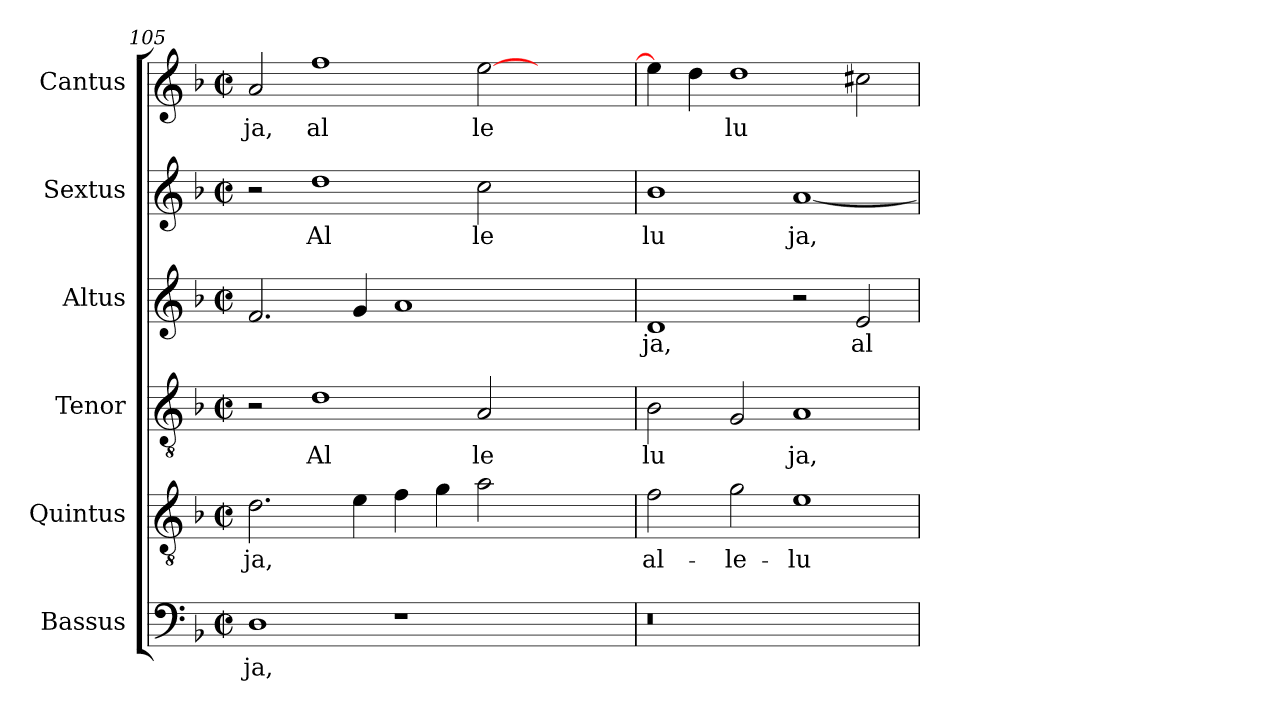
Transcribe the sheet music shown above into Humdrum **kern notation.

**kern	**text	**kern	**text	**kern	**text	**kern	**text	**kern	**text	**kern	**text
*part6	*part6	*part5	*part5	*part4	*part4	*part3	*part3	*part2	*part2	*part1	*part1
*staff6	*staff6	*staff5	*staff5	*staff4	*staff4	*staff3	*staff3	*staff2	*staff2	*staff1	*staff1
*I"Bassus	*	*I"Quintus	*	*I"Tenor	*	*I"Altus	*	*I"Sextus	*	*I"Cantus	*
*clefF4	*	*clefGv2	*	*clefGv2	*	*clefG2	*	*clefG2	*	*clefG2	*
*k[b-]	*	*k[b-]	*	*k[b-]	*	*k[b-]	*	*k[b-]	*	*k[b-]	*
*F:	*	*F:	*	*F:	*	*F:	*	*F:	*	*F:	*
*M2/2	*	*M2/2	*	*M2/2	*	*M2/2	*	*M2/2	*	*M2/2	*
*met(c|)	*	*met(c|)	*	*met(c|)	*	*met(c|)	*	*met(c|)	*	*met(c|)	*
=105	=105	=105	=105	=105	=105	=105	=105	=105	=105	=105	=105
!	!LO:LY:b:cj	!	!LO:LY:b:cj	!	!	!	!	!	!	!	!LO:LY:b:cj
1D	ja,	2.d\	-ja,	2r	.	2.f/	.	2r	.	2a/	ja,
!	!	!	!	!	!LO:LY:b:cj	!	!	!	!LO:LY:b:cj	!	!LO:LY:b:cj
.	.	.	.	1d	Al	.	.	1dd	Al	1ff	al
.	.	4e\	.	.	.	4g/	.	.	.	.	.
!LO:N:vis=1	!	!	!	!	!	!	!	!	!	!	!
0r	.	4f\	.	.	.	1a	.	.	.	.	.
.	.	4g\	.	.	.	.	.	.	.	.	.
!	!	!	!	!	!LO:LY:b:cj	!	!	!	!LO:LY:b:cj	!	!LO:LY:b:cj
.	.	2a\	.	2A/	le	.	.	2cc\	le	[>2ee\	le
.	.	1ryy	.	1ryy	.	1ryy	.	1ryy	.	1ryy	.
=106	=106	=106	=106	=106	=106	=106	=106	=106	=106	=106	=106
!	!	!	!LO:LY:b:cj	!	!LO:LY:b:cj	!	!LO:LY:b:cj	!	!LO:LY:b:cj	!	!
0r	.	2f\	al-	2B-\	lu	1d	ja,	1b-	lu	4ee\]	.
.	.	.	.	.	.	.	.	.	.	4dd\	.
!	!	!	!LO:LY:b:cj	!	!	!	!	!	!	!	!LO:LY:b:cj
.	.	2g\	-le-	2G/	.	.	.	.	.	1dd	lu
!	!	!	!LO:LY:b:cj	!	!LO:LY:b:cj	!	!	!	!LO:LY:b:cj	!	!
.	.	1e	-lu-	1A	ja,	2r	.	[<1a	ja,	.	.
!	!	!	!	!	!	!	!LO:LY:b:cj	!	!	!	!
.	.	.	.	.	.	2e/	al	.	.	2cc#\	.
=	=	=	=	=	=	=	=	=	=	=	=
*-	*-	*-	*-	*-	*-	*-	*-	*-	*-	*-	*-
